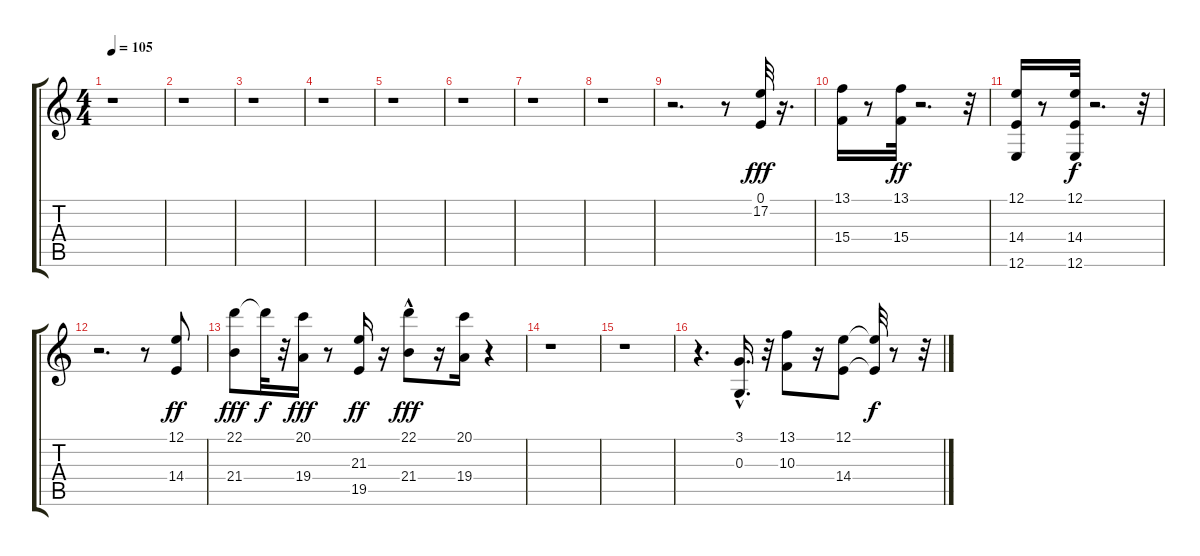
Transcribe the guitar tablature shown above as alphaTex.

\track "" {instrument pizzicatostrings}
\staff {score tabs}
\tuning (E4 B3 G3 D3 A2 E2) {hide}
\ts (4 4)
\tempo 105
\clef g2
\ks c
r.1{dy ff} |
r.1 |
r.1 |
r.1 |
r.1 |
r.1 |
r.1 |
r.1 |
r.2{d} r.8 (0.1 17.2).32{dy fff} r.16{d} |
(13.1 15.4).16 r.8 (13.1 15.4).32{dy ff} r.2{d} r.32 |
(12.1 14.4 12.6).16 r.8 (12.1 14.4 12.6).32{dy f} r.2{d} r.32 |
r.2{d} r.8 (12.1 14.4).8{dy ff} |
(22.1 21.4).8{dy fff} 22.1{t}.32{dy f} r.32 (20.1 19.4).16{dy fff} r.8 (21.3 19.5).16{dy ff} r.16 (22.1 21.4{hac}).8{dy fff} r.16 (20.1 19.4).16 r.4 |
r.1 |
r.1 |
r.4{d} (3.1{hac} 0.3{hac}).16{d} r.32 (13.1 10.3).8 r.16 (12.1 14.4).8 (12.1{t} 14.4{t}).32{dy f} r.8 r.32
